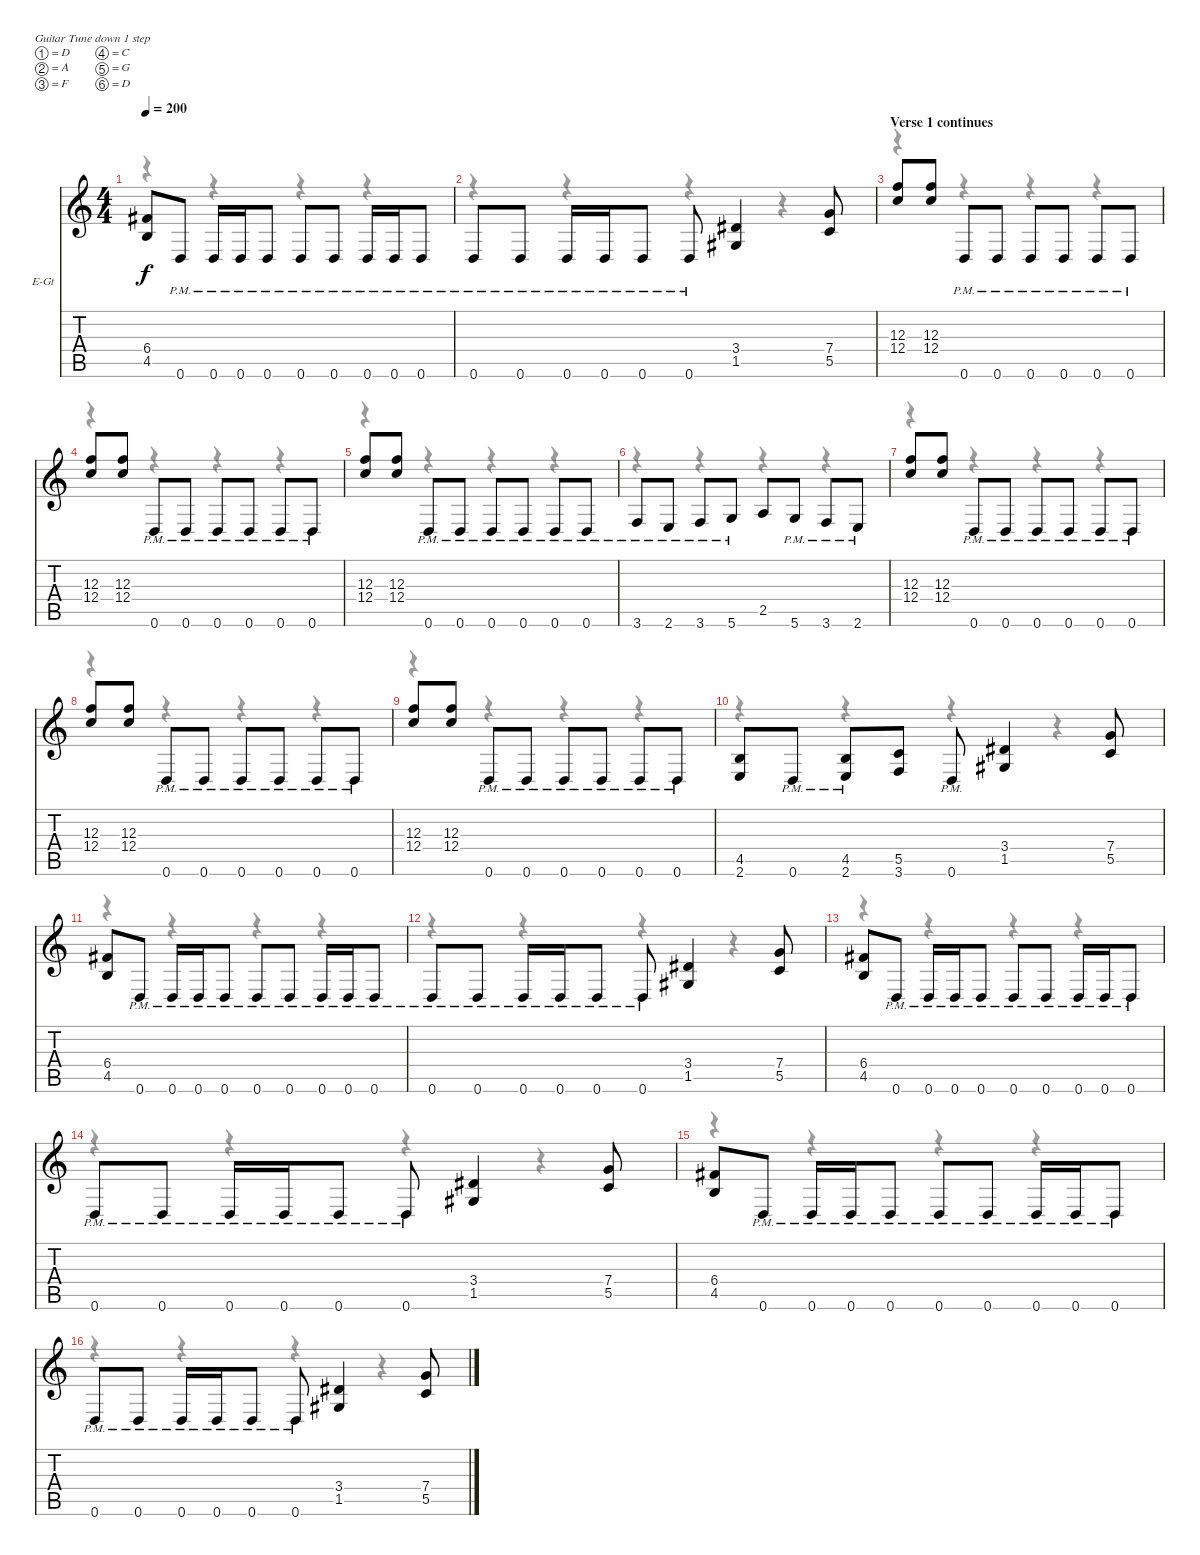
\bracketExtendMode nobrackets
\firstSystemTrackNameOrientation horizontal
\otherSystemsTrackNameOrientation horizontal
\track ("Sami Yli-Sirniö" "E-Gt") {instrument distortionguitar}
\staff {score tabs}
\tuning (D4 A3 F3 C3 G2 D2)
\voice
\ts (4 4)
\tempo 200
\clef g2
\ks c
(6.4 4.5).8{dy f} 0.6{pm}.8 0.6{pm}.16 0.6{pm}.16 0.6{pm}.8 0.6{pm}.8 0.6{pm}.8 0.6{pm}.16 0.6{pm}.16 0.6{pm}.8 |
0.6{pm}.8 0.6{pm}.8 0.6{pm}.16 0.6{pm}.16 0.6{pm}.8 0.6{pm}.8 (3.4 1.5).4 (7.4 5.5).8 |
\section ("" "Verse 1 continues")
(12.3 12.4).8 (12.3 12.4).8 0.6{pm}.8 0.6{pm}.8 0.6{pm}.8 0.6{pm}.8 0.6{pm}.8 0.6{pm}.8 |
(12.3 12.4).8 (12.3 12.4).8 0.6{pm}.8 0.6{pm}.8 0.6{pm}.8 0.6{pm}.8 0.6{pm}.8 0.6{pm}.8 |
(12.3 12.4).8 (12.3 12.4).8 0.6{pm}.8 0.6{pm}.8 0.6{pm}.8 0.6{pm}.8 0.6{pm}.8 0.6{pm}.8 |
3.6{pm}.8 2.6{pm}.8 3.6{pm}.8 5.6{pm}.8 2.5.8 5.6{pm}.8 3.6{pm}.8 2.6{pm}.8 |
(12.3 12.4).8 (12.3 12.4).8 0.6{pm}.8 0.6{pm}.8 0.6{pm}.8 0.6{pm}.8 0.6{pm}.8 0.6{pm}.8 |
(12.3 12.4).8 (12.3 12.4).8 0.6{pm}.8 0.6{pm}.8 0.6{pm}.8 0.6{pm}.8 0.6{pm}.8 0.6{pm}.8 |
(12.3 12.4).8 (12.3 12.4).8 0.6{pm}.8 0.6{pm}.8 0.6{pm}.8 0.6{pm}.8 0.6{pm}.8 0.6{pm}.8 |
(4.5 2.6).8 0.6{pm}.8 (4.5{pm} 2.6{pm}).8 (5.5 3.6).8 0.6{pm}.8 (3.4 1.5).4 (7.4 5.5).8 |
(6.4 4.5).8 0.6{pm}.8 0.6{pm}.16 0.6{pm}.16 0.6{pm}.8 0.6{pm}.8 0.6{pm}.8 0.6{pm}.16 0.6{pm}.16 0.6{pm}.8 |
0.6{pm}.8 0.6{pm}.8 0.6{pm}.16 0.6{pm}.16 0.6{pm}.8 0.6{pm}.8 (3.4 1.5).4 (7.4 5.5).8 |
(6.4 4.5).8 0.6{pm}.8 0.6{pm}.16 0.6{pm}.16 0.6{pm}.8 0.6{pm}.8 0.6{pm}.8 0.6{pm}.16 0.6{pm}.16 0.6{pm}.8 |
0.6{pm}.8 0.6{pm}.8 0.6{pm}.16 0.6{pm}.16 0.6{pm}.8 0.6{pm}.8 (3.4 1.5).4 (7.4 5.5).8 |
(6.4 4.5).8 0.6{pm}.8 0.6{pm}.16 0.6{pm}.16 0.6{pm}.8 0.6{pm}.8 0.6{pm}.8 0.6{pm}.16 0.6{pm}.16 0.6{pm}.8 |
0.6{pm}.8 0.6{pm}.8 0.6{pm}.16 0.6{pm}.16 0.6{pm}.8 0.6{pm}.8 (3.4 1.5).4 (7.4 5.5).8
\voice
\clef g2
\ottava regular
\simile none
\ks c
r.4{dy mf} r.4 r.4 r.4 |
r.4 r.4 r.4 r.4 |
r.4 r.4 r.4 r.4 |
r.4 r.4 r.4 r.4 |
r.4 r.4 r.4 r.4 |
r.4 r.4 r.4 r.4 |
r.4 r.4 r.4 r.4 |
r.4 r.4 r.4 r.4 |
r.4 r.4 r.4 r.4 |
r.4 r.4 r.4 r.4 |
r.4 r.4 r.4 r.4 |
r.4 r.4 r.4 r.4 |
r.4 r.4 r.4 r.4 |
r.4 r.4 r.4 r.4 |
r.4 r.4 r.4 r.4 |
r.4 r.4 r.4 r.4
